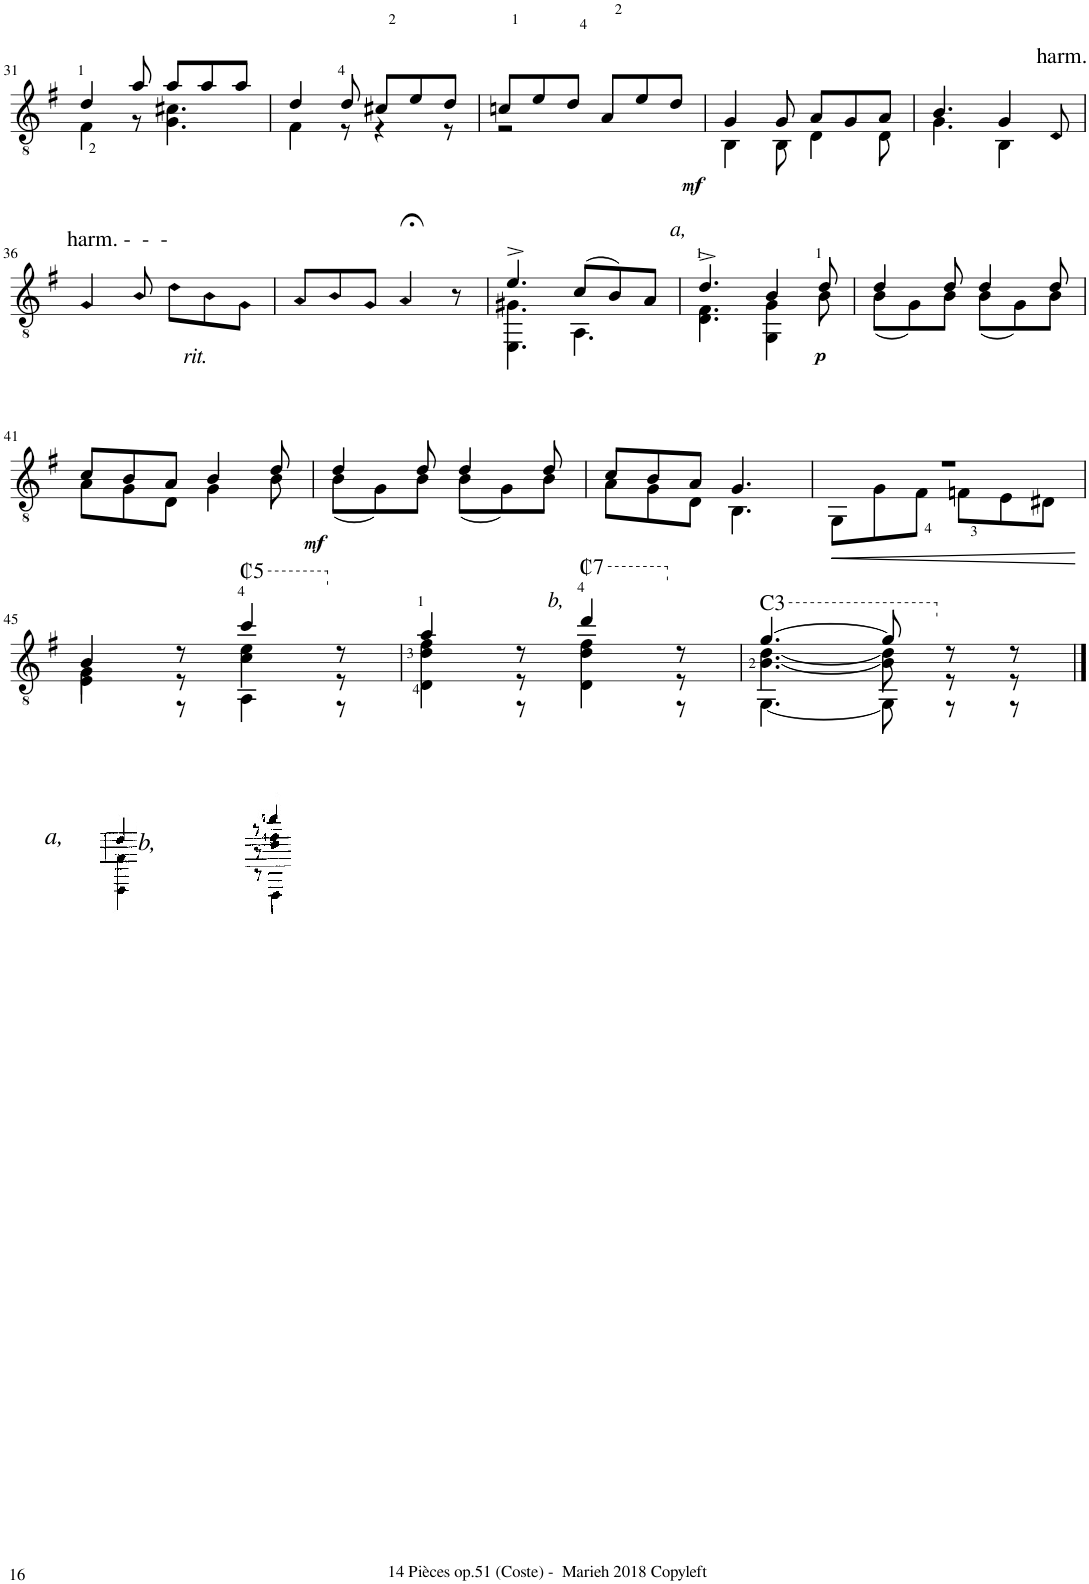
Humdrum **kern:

**kern
*part1
*staff1
*I"Guitare classique
!!LO:PB:g=z
*clefGv2
*k[f#]
*M6/8
=31
*^
4d/	4F#\
8a/	8r
8a/L	4.G\ 4.c#X\
8a/	.
8a/J	.
=32	=32
4d/	4F#\
8d/	8r
8c#X/L	4r
8e/	.
8d/J	8r
=33	=33
8cn/L	2r
8e/	.
8d/J	.
8A/L	.
8e/	4ryy
8d/J	.
=34	=34
4G/	4BB\
8G/	8BB\
8A/L	4D\
8G/	.
8A/J	8D\
=35	=35
4.B/	4.G\
4G/	4BB\
!LO:TX:a:t=harm.	!
8d/	8ryy
!!LO:LB:g=z	!!
=36	=36
!LO:TX:a:t=harm. -  -  -	!
*v	*v
4g/
8b/
8dd\L
!LO:TX:b:i:t=rit.
8b\
8g\J
=37
8a/L
8b/
8g/J
4a;</
8r
=38
*^
4.e^/	4.EE\ 4.G#X\
(8c/L	4.AA\
8B/)	.
8A/J	.
=39	=39
!LO:TX:a:i:t=a,	!
4.d^/	4.D\ 4.F#\
4B/	4GG\ 4G\
8d/	8B\
=40	=40
4d/	(8B\L
.	8G\)
8d/	8B\J
4d/	(8B\L
.	8G\)
8d/	8B\J
!!LO:LB:g=z	!!
=41	=41
8c/L	8A\L
8B/	8G\
8A/J	8D\J
4B/	4G\
8d/	8B\
=42	=42
4d/	(8B\L
.	8G\)
8d/	8B\J
4d/	(8B\L
.	8G\)
8d/	8B\J
=43	=43
8c/L	8A\L
8B/	8G\
8A/J	8D\J
4.G/	4.BB\
=44	=44
2.r	8GG\L
.	8G\
.	8F#\J
.	8Fn\L
.	8E\
.	8D#X\J
!!LO:LB:g=z	!!
=45	=45
*	*^
4B/	4G\	4E\ 4G\
8r	8r	8r
!LO:TX:a:t=₵5	!	!
4cc/	4c\ 4e\	4AA\
8r	8r	8r
=46	=46	=46
4a/	4d\ 4f#\	4D\
8r	8r	8r
!LO:TX:a:i:t=b,	!	!
!LO:TX:a:t=₵7	!	!
4dd/	4d\ 4f#\	4D\
8r	8r	8r
=47	=47	=47
!LO:TX:a:t=C3	!	!
[4.g/	[4.B\ [4.d\	[4.GG\
8g/]	8B\] 8d\]	8GG\]
8r	8r	8r
8r;<	8r	8r
*v	*v	*v
==
*-
